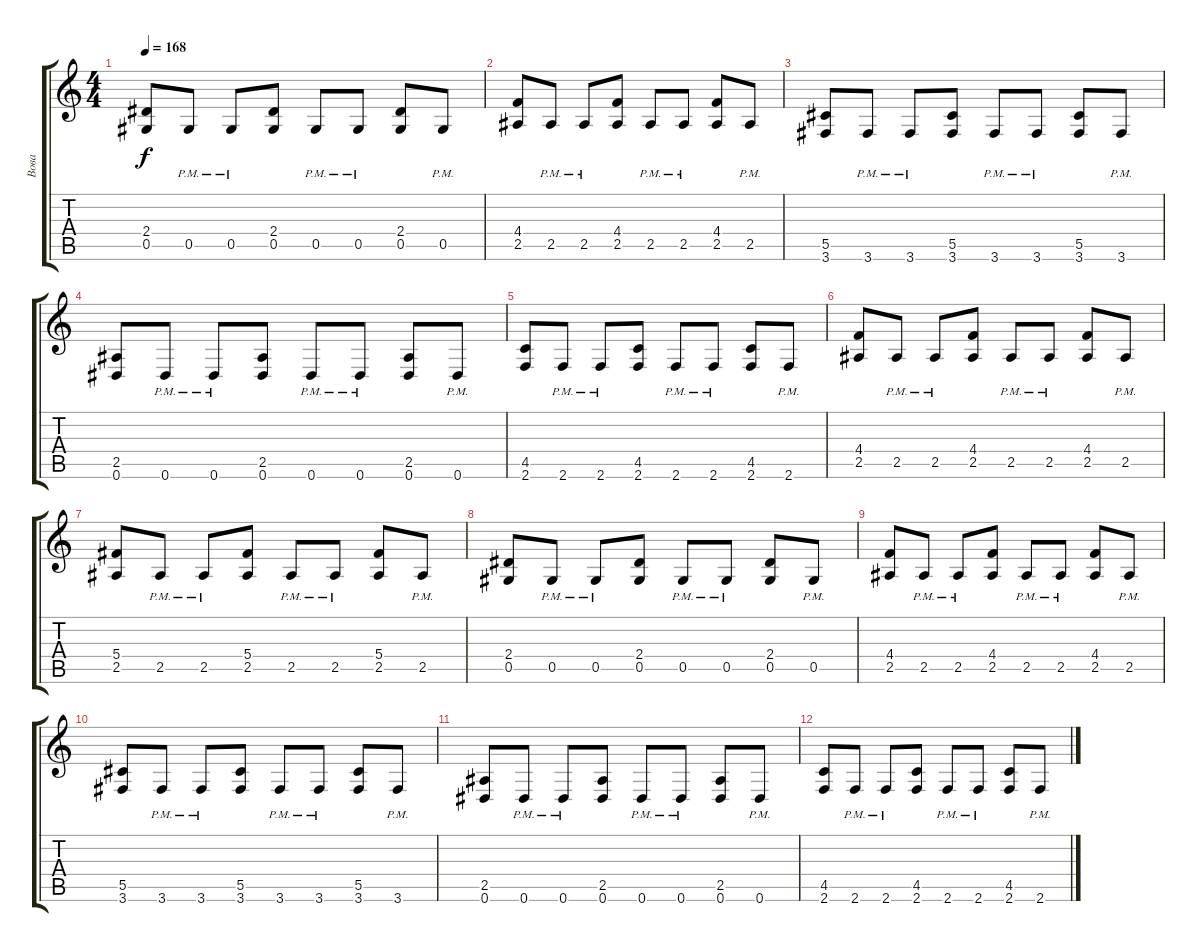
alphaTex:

\track ("Вова" "Вова") {instrument distortionguitar}
\staff {score tabs}
\tuning (Eb4 Bb3 Gb3 Db3 Ab2 Eb2) {hide}
\ts (4 4)
\tempo 168
\clef g2
\ks c
(2.4 0.5).8{dy f} 0.5{pm}.8 0.5{pm}.8 (2.4 0.5).8 0.5{pm}.8 0.5{pm}.8 (2.4 0.5).8 0.5{pm}.8 |
(4.4 2.5).8 2.5{pm}.8 2.5{pm}.8 (4.4 2.5).8 2.5{pm}.8 2.5{pm}.8 (4.4 2.5).8 2.5{pm}.8 |
(5.5 3.6).8 3.6{pm}.8 3.6{pm}.8 (5.5 3.6).8 3.6{pm}.8 3.6{pm}.8 (5.5 3.6).8 3.6{pm}.8 |
(2.5 0.6).8 0.6{pm}.8 0.6{pm}.8 (2.5 0.6).8 0.6{pm}.8 0.6{pm}.8 (2.5 0.6).8 0.6{pm}.8 |
(4.5 2.6).8 2.6{pm}.8 2.6{pm}.8 (4.5 2.6).8 2.6{pm}.8 2.6{pm}.8 (4.5 2.6).8 2.6{pm}.8 |
(4.4 2.5).8 2.5{pm}.8 2.5{pm}.8 (4.4 2.5).8 2.5{pm}.8 2.5{pm}.8 (4.4 2.5).8 2.5{pm}.8 |
(5.4 2.5).8 2.5{pm}.8 2.5{pm}.8 (5.4 2.5).8 2.5{pm}.8 2.5{pm}.8 (5.4 2.5).8 2.5{pm}.8 |
(2.4 0.5).8 0.5{pm}.8 0.5{pm}.8 (2.4 0.5).8 0.5{pm}.8 0.5{pm}.8 (2.4 0.5).8 0.5{pm}.8 |
(4.4 2.5).8 2.5{pm}.8 2.5{pm}.8 (4.4 2.5).8 2.5{pm}.8 2.5{pm}.8 (4.4 2.5).8 2.5{pm}.8 |
(5.5 3.6).8 3.6{pm}.8 3.6{pm}.8 (5.5 3.6).8 3.6{pm}.8 3.6{pm}.8 (5.5 3.6).8 3.6{pm}.8 |
(2.5 0.6).8 0.6{pm}.8 0.6{pm}.8 (2.5 0.6).8 0.6{pm}.8 0.6{pm}.8 (2.5 0.6).8 0.6{pm}.8 |
(4.5 2.6).8 2.6{pm}.8 2.6{pm}.8 (4.5 2.6).8 2.6{pm}.8 2.6{pm}.8 (4.5 2.6).8 2.6{pm}.8
